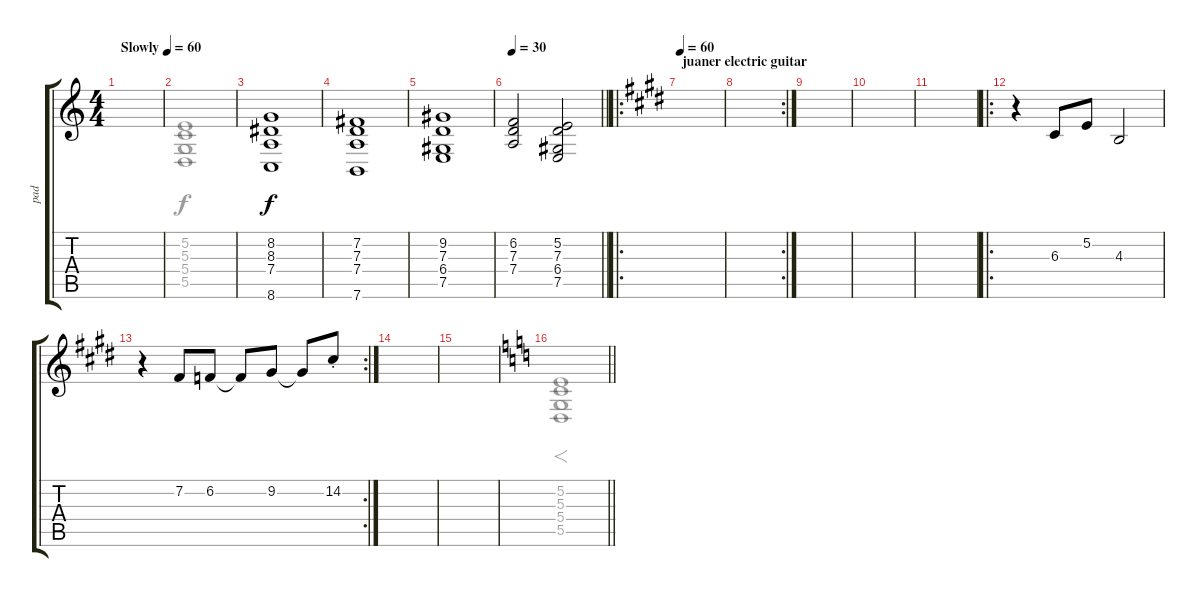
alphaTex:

\track ("pad" "pad") {instrument pad2warm}
\staff {score tabs}
\tuning (E4 B3 G3 D3 A2 E2) {hide}
\voice
\ts (4 4)
\tempo (60 "Slowly")
\clef g2
\ks c
|
|
(8.2 8.3 7.4 8.6).1 |
(7.2 7.3 7.4 7.6).1 |
(9.2 7.3 6.4 7.5).1 |
\tempo 30
\barLineRight lightlight
(6.2 7.3 7.4).2 (5.2 7.3 6.4 7.5).2 |
\ro
\section ("" "juaner electric guitar")
\tempo 60
\ks c#minor
|
\rc 2
|
|
|
|
\ro
r.4 6.3.8 5.2.8 4.3.2 |
\rc 2
r.4 7.2.8 6.2.8 6.2{t}.8 9.2.8 9.2{t}.8 14.2{st}.8 |
|
|
\barLineRight lightlight
\voice
\clef g2
\ottava regular
\simile none
\ks c
(5.2 5.3 5.4 5.5).1{f dy f} |
(5.2{t} 5.3{t} 5.4{t} 5.5{t}).1 |
|
|
|
\barLineRight lightlight
|
\ks c#minor
|
|
|
|
|
|
|
|
|
\barLineRight lightlight
